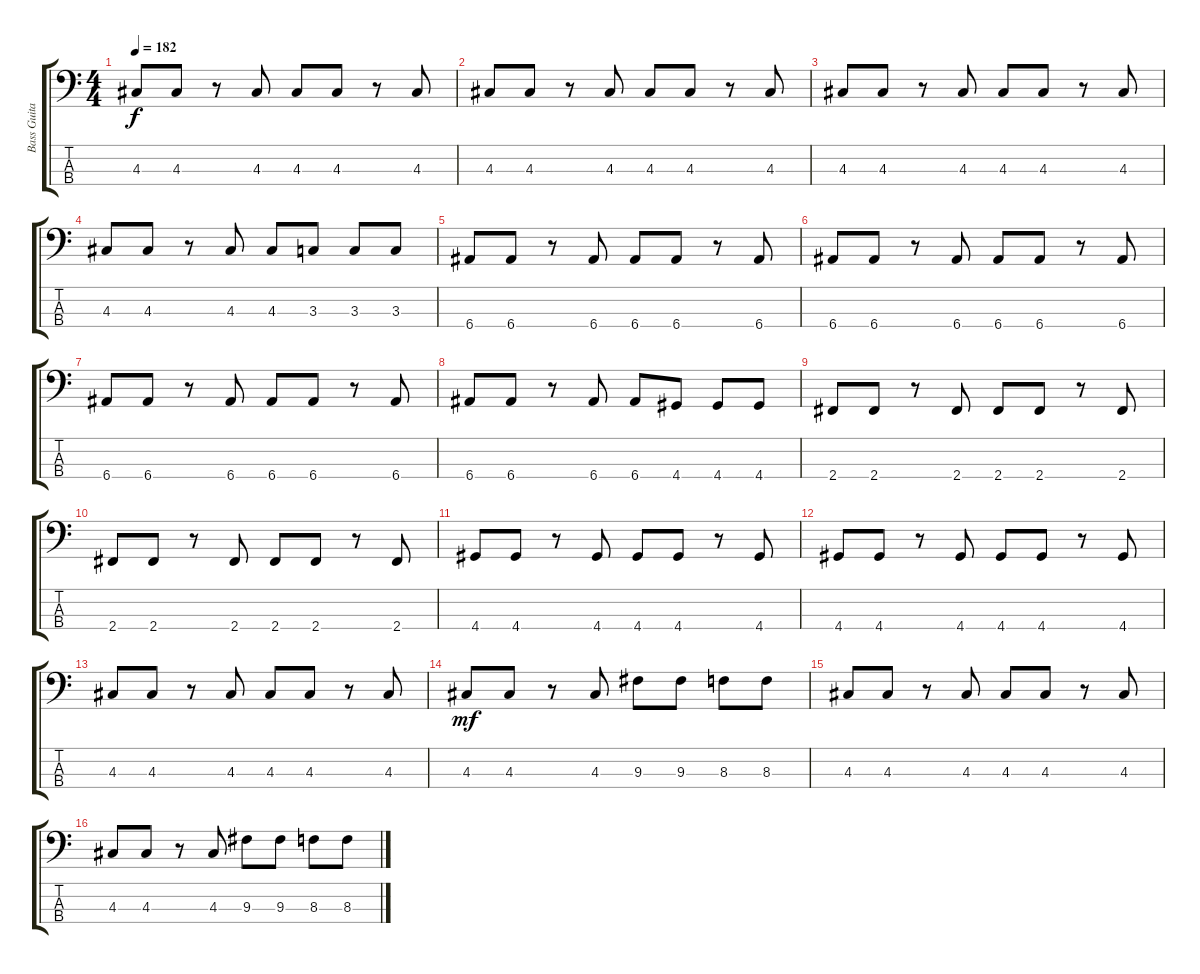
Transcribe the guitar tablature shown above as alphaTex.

\track ("Bass Guitar" "Bass Guita") {instrument electricbassfinger}
\staff {score tabs}
\tuning (G2 D2 A1 E1) {hide}
\ts (4 4)
\tempo 182
\clef f4
\ks c
4.3.8{dy f} 4.3.8 r.8 4.3.8 4.3.8 4.3.8 r.8 4.3.8 |
4.3.8 4.3.8 r.8 4.3.8 4.3.8 4.3.8 r.8 4.3.8 |
4.3.8 4.3.8 r.8 4.3.8 4.3.8 4.3.8 r.8 4.3.8 |
4.3.8 4.3.8 r.8 4.3.8 4.3.8 3.3.8 3.3.8 3.3.8 |
6.4.8 6.4.8 r.8 6.4.8 6.4.8 6.4.8 r.8 6.4.8 |
6.4.8 6.4.8 r.8 6.4.8 6.4.8 6.4.8 r.8 6.4.8 |
6.4.8 6.4.8 r.8 6.4.8 6.4.8 6.4.8 r.8 6.4.8 |
6.4.8 6.4.8 r.8 6.4.8 6.4.8 4.4.8 4.4.8 4.4.8 |
2.4.8 2.4.8 r.8 2.4.8 2.4.8 2.4.8 r.8 2.4.8 |
2.4.8 2.4.8 r.8 2.4.8 2.4.8 2.4.8 r.8 2.4.8 |
4.4.8 4.4.8 r.8 4.4.8 4.4.8 4.4.8 r.8 4.4.8 |
4.4.8 4.4.8 r.8 4.4.8 4.4.8 4.4.8 r.8 4.4.8 |
4.3.8 4.3.8 r.8 4.3.8 4.3.8 4.3.8 r.8 4.3.8 |
4.3.8{dy mf} 4.3.8 r.8 4.3.8 9.3.8 9.3.8 8.3.8 8.3.8 |
4.3.8 4.3.8 r.8 4.3.8 4.3.8 4.3.8 r.8 4.3.8 |
4.3.8 4.3.8 r.8 4.3.8 9.3.8 9.3.8 8.3.8 8.3.8
